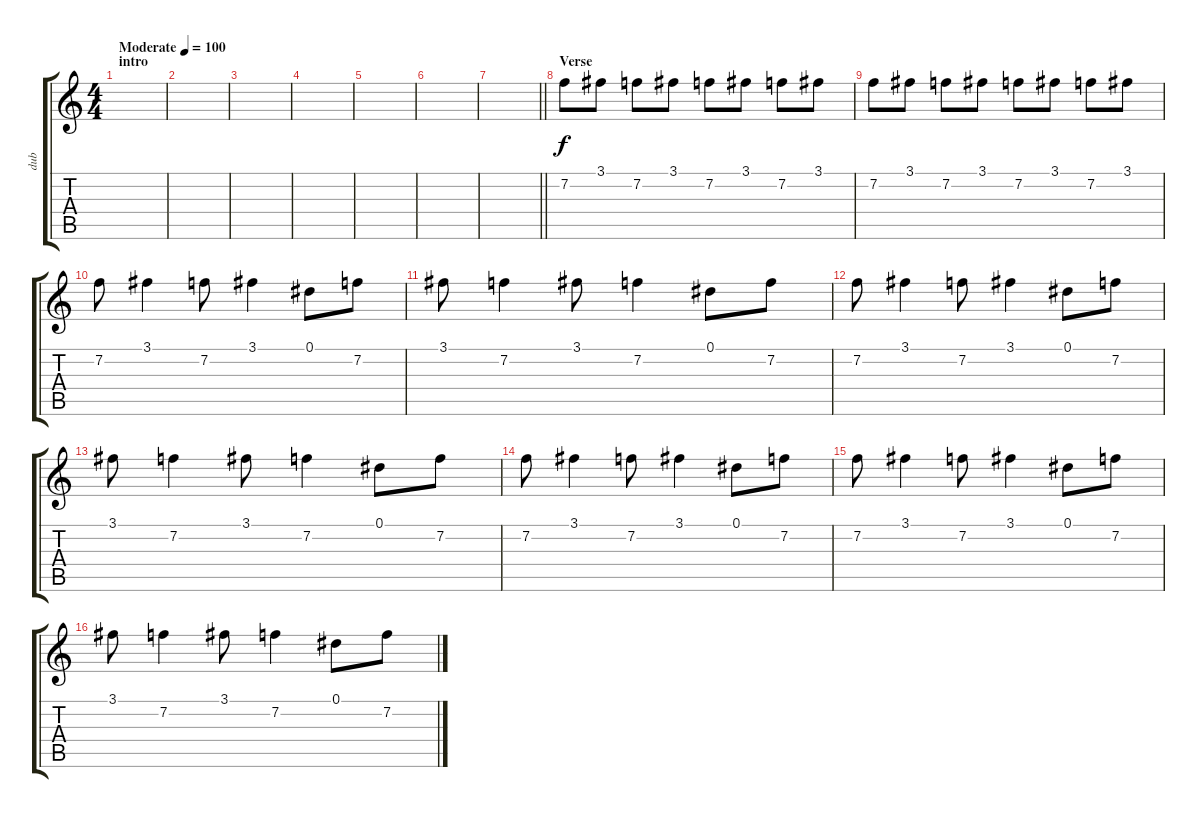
\track ("dub" "dub") {instrument electricguitarmuted}
\staff {score tabs}
\tuning (Eb4 Bb3 Gb3 Db3 Ab2 Db2) {hide}
\ts (4 4)
\section ("" "intro")
\tempo (100 "Moderate")
\clef g2
\ks c
|
|
|
|
|
|
\barLineRight lightlight
|
\section ("" "Verse")
7.2.8 3.1.8 7.2.8 3.1.8 7.2.8 3.1.8 7.2.8 3.1.8 |
7.2.8 3.1.8 7.2.8 3.1.8 7.2.8 3.1.8 7.2.8 3.1.8 |
7.2.8 3.1.4 7.2.8 3.1.4 0.1.8 7.2.8 |
3.1.8 7.2.4 3.1.8 7.2.4 0.1.8 7.2.8 |
7.2.8 3.1.4 7.2.8 3.1.4 0.1.8 7.2.8 |
3.1.8 7.2.4 3.1.8 7.2.4 0.1.8 7.2.8 |
7.2.8 3.1.4 7.2.8 3.1.4 0.1.8 7.2.8 |
7.2.8 3.1.4 7.2.8 3.1.4 0.1.8 7.2.8 |
3.1.8 7.2.4 3.1.8 7.2.4 0.1.8 7.2.8
